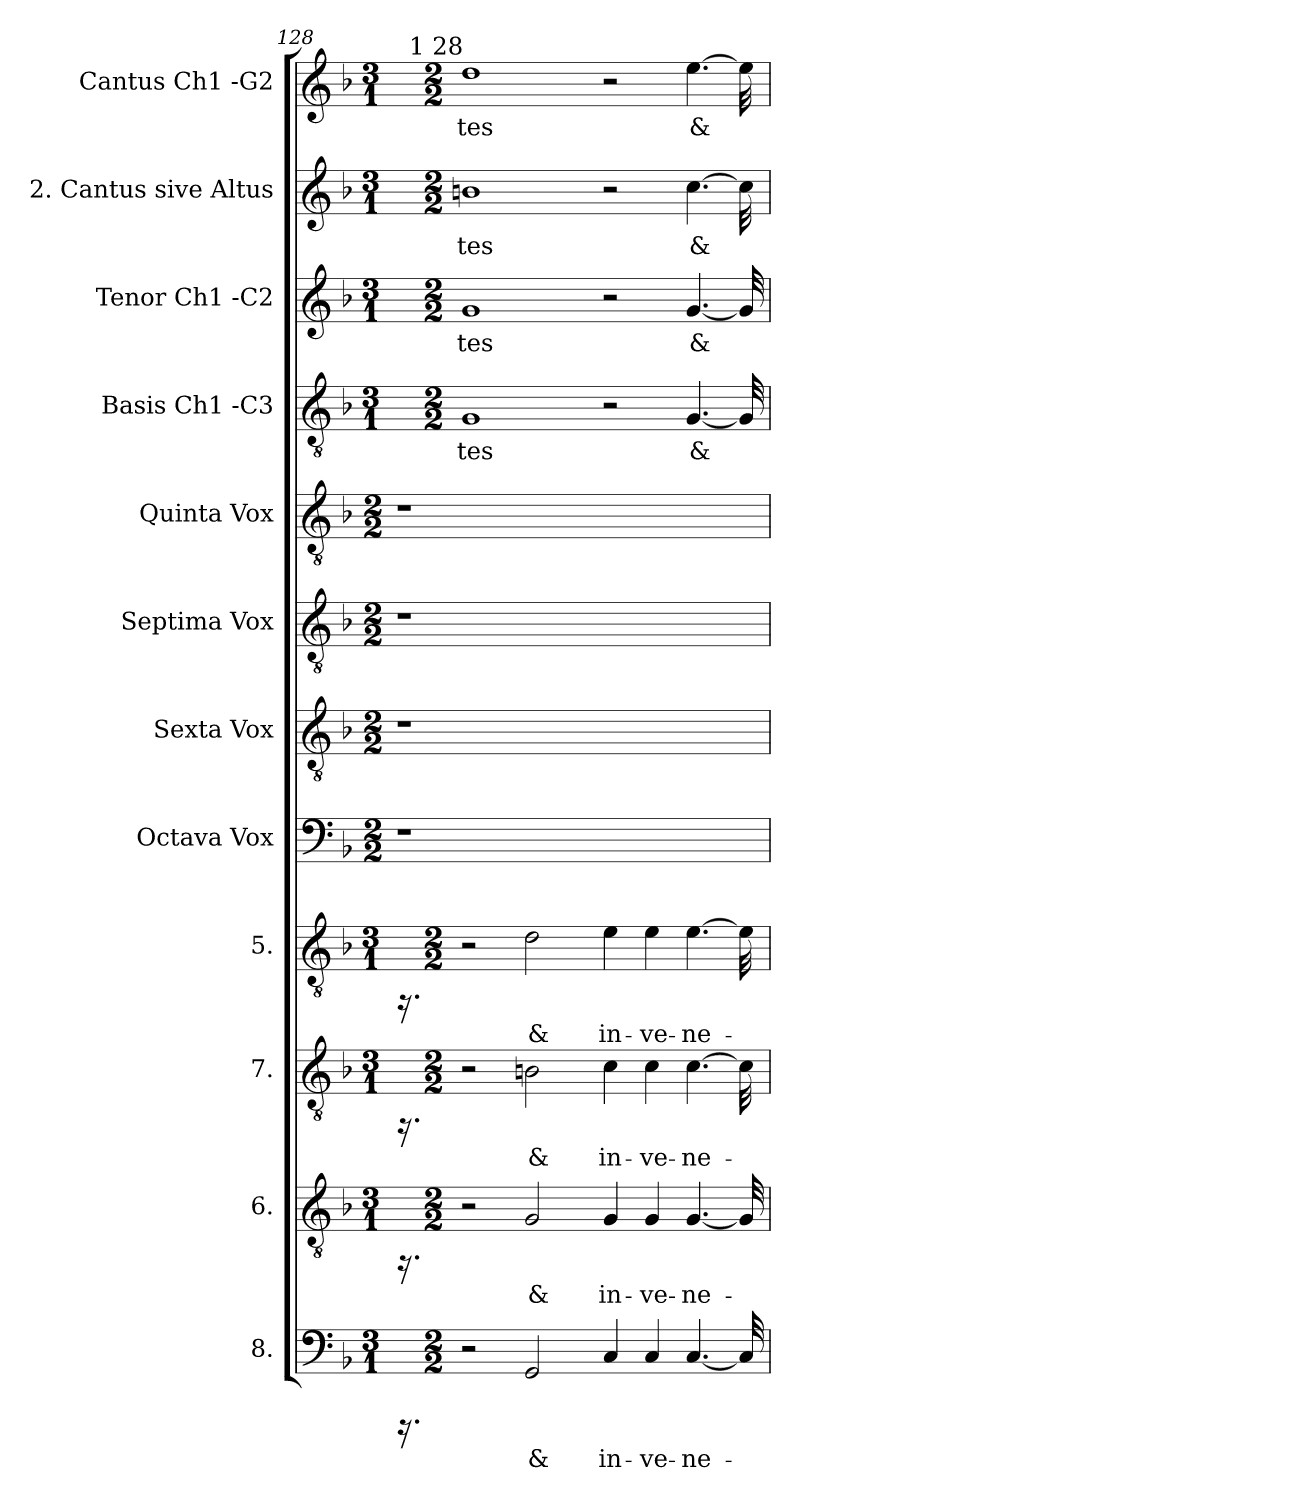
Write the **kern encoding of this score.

**kern	**text	**kern	**text	**kern	**text	**kern	**text	**kern	**kern	**kern	**kern	**kern	**text	**kern	**text	**kern	**text	**kern	**text
*part12	*part12	*part11	*part11	*part10	*part10	*part9	*part9	*part8	*part7	*part6	*part5	*part4	*part4	*part3	*part3	*part2	*part2	*part1	*part1
*staff12	*staff12	*staff11	*staff11	*staff10	*staff10	*staff9	*staff9	*staff8	*staff7	*staff6	*staff5	*staff4	*staff4	*staff3	*staff3	*staff2	*staff2	*staff1	*staff1
*I"8.	*	*I"6.	*	*I"7.	*	*I"5.	*	*I"Octava  Vox	*I"Sexta  Vox	*I"Septima  Vox	*I"Quinta  Vox	*I"Basis  Ch1 -C3	*	*I"Tenor  Ch1 -C2	*	*I"2. Cantus sive  Altus	*	*I"Cantus  Ch1 -G2	*
*	*	*	*	*	*	*	*	*	*	*	*	*I'B	*	*I'T	*	*I'A	*	*I'C	*
!!LO:PB:g=z
*clefF4	*	*clefGv2	*	*clefGv2	*	*clefGv2	*	*clefF4	*clefGv2	*clefGv2	*clefGv2	*clefGv2	*	*clefG2	*	*clefG2	*	*clefG2	*
*k[b-]	*	*k[b-]	*	*k[b-]	*	*k[b-]	*	*k[b-]	*k[b-]	*k[b-]	*k[b-]	*k[b-]	*	*k[b-]	*	*k[b-]	*	*k[b-]	*
*F:	*	*F:	*	*F:	*	*F:	*	*F:	*F:	*F:	*F:	*F:	*	*F:	*	*F:	*	*F:	*
*M3/1	*	*M3/1	*	*M3/1	*	*M3/1	*	*M2/2	*M2/2	*M2/2	*M2/2	*M3/1	*	*M3/1	*	*M3/1	*	*M3/1	*
=128	=128	=128	=128	=128	=128	=128	=128	=128	=128	=128	=128	=128	=128	=128	=128	=128	=128	=128	=128
16.rCCC	.	16.rFF	.	16.rFF	.	16.rFF	.	1r	1r	1r	1r	16.ryy	.	16.ryy	.	16.ryy	.	16.ryy	.
*M2/2	*	*M2/2	*	*M2/2	*	*M2/2	*	*	*	*	*	*M2/2	*	*M2/2	*	*M2/2	*	*M2/2	*
*met(c|)	*	*met(c|)	*	*met(c|)	*	*met(c|)	*	*	*	*	*	*met(c|)	*	*met(c|)	*	*met(c|)	*	*met(c|)	*
!	!	!	!	!	!	!	!	!	!	!	!	!	!	!	!	!	!	!LO:TX:a:t=1 28	!
!	!	!	!	!	!	!	!	!	!	!	!	!	!LO:LY:b:cj	!	!LO:LY:b:cj	!	!LO:LY:b:cj	!	!LO:LY:b:cj
2r	.	2r	.	2r	.	2r	.	.	.	.	.	1G	-tes	1g	-tes	1bn	-tes	1dd	-tes
!	!LO:LY:b:cj	!	!LO:LY:b:cj	!	!LO:LY:b:cj	!	!LO:LY:b:cj	!	!	!	!	!	!	!	!	!	!	!	!
2GG/	&	2G/	&	2Bn\	&	2d\	&	.	.	.	.	.	.	.	.	.	.	.	.
.	.	.	.	.	.	.	.	1ryy	1ryy	1ryy	1ryy	.	.	.	.	.	.	.	.
!	!LO:LY:b:cj	!	!LO:LY:b:cj	!	!LO:LY:b:cj	!	!LO:LY:b:cj	!	!	!	!	!	!	!	!	!	!	!	!
4C/	in-	4G/	in-	4c\	in-	4e\	in-	.	.	.	.	2r	.	2r	.	2r	.	2r	.
!	!LO:LY:b:cj	!	!LO:LY:b:cj	!	!LO:LY:b:cj	!	!LO:LY:b:cj	!	!	!	!	!	!	!	!	!	!	!	!
4C/	-ve-	4G/	-ve-	4c\	-ve-	4e\	-ve-	.	.	.	.	.	.	.	.	.	.	.	.
!	!LO:LY:b:cj	!	!LO:LY:b:cj	!	!LO:LY:b:cj	!	!LO:LY:b:cj	!	!	!	!	!	!LO:LY:b:cj	!	!LO:LY:b:cj	!	!LO:LY:b:cj	!	!LO:LY:b:cj
[<4.C/	-ne-	[<4.G/	-ne-	[>4.c\	-ne-	[>4.e\	-ne-	.	.	.	.	[<4.G/	&	[<4.g/	&	[>4.cc\	&	[>4.ee\	&
32C/_<	.	32G/_<	.	32c\_>	.	32e\_>	.	.	.	.	.	32G/_<	.	32g/_<	.	32cc\_>	.	32ee\_>	.
=	=	=	=	=	=	=	=	=	=	=	=	=	=	=	=	=	=	=	=
*-	*-	*-	*-	*-	*-	*-	*-	*-	*-	*-	*-	*-	*-	*-	*-	*-	*-	*-	*-
